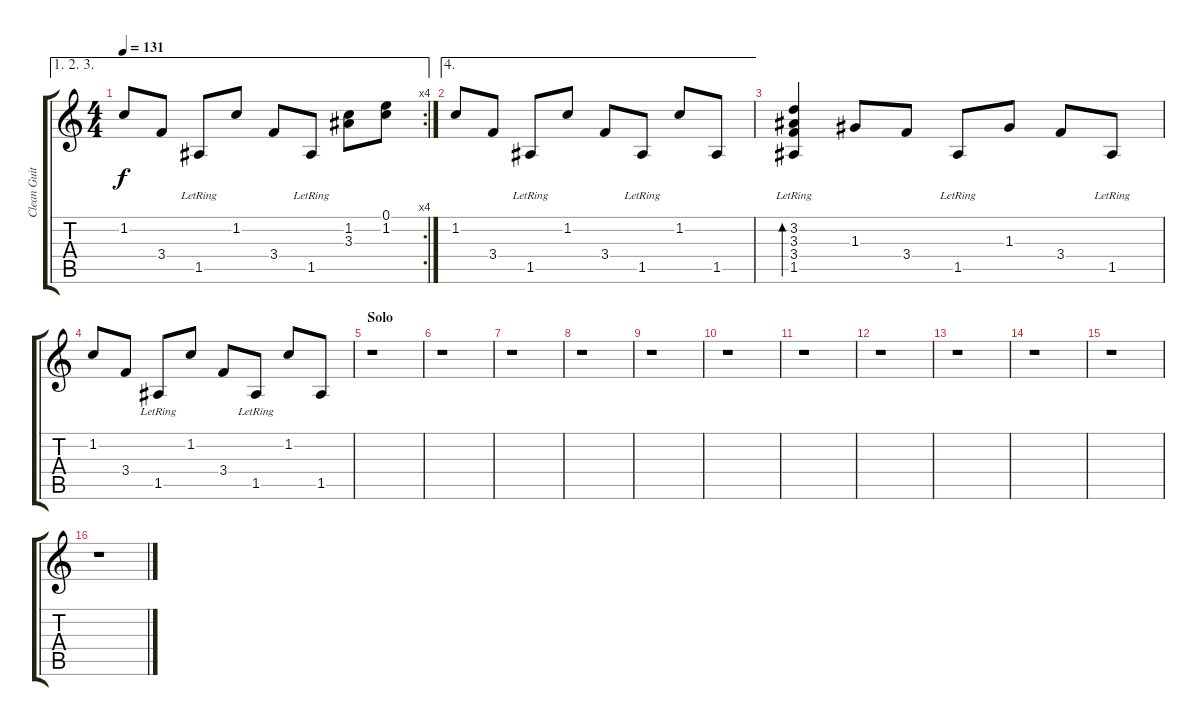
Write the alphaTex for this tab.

\track ("Clean Guitar" "Clean Guit") {instrument electricguitarjazz}
\staff {score tabs}
\tuning (E4 B3 G3 D3 A2 D2) {hide}
\ae (1 2 3)
\rc 4
\ts (4 4)
\tempo 131
\clef g2
\ks c
1.2.8{dy f} 3.4.8 1.5{lr}.8 1.2.8 3.4.8 1.5{lr}.8 (1.2 3.3).8 (0.1 1.2).8 |
\ae 4
1.2.8 3.4.8 1.5{lr}.8 1.2.8 3.4.8 1.5{lr}.8 1.2.8 1.5.8 |
(3.2 3.3 3.4 1.5{lr}).4{bd 240} 1.3.8 3.4.8 1.5{lr}.8 1.3.8 3.4.8 1.5{lr}.8 |
1.2.8 3.4.8 1.5{lr}.8 1.2.8 3.4.8 1.5{lr}.8 1.2.8 1.5.8 |
\section ("" "Solo")
r.1 |
r.1 |
r.1 |
r.1 |
r.1 |
r.1 |
r.1 |
r.1 |
r.1 |
r.1 |
r.1 |
r.1
